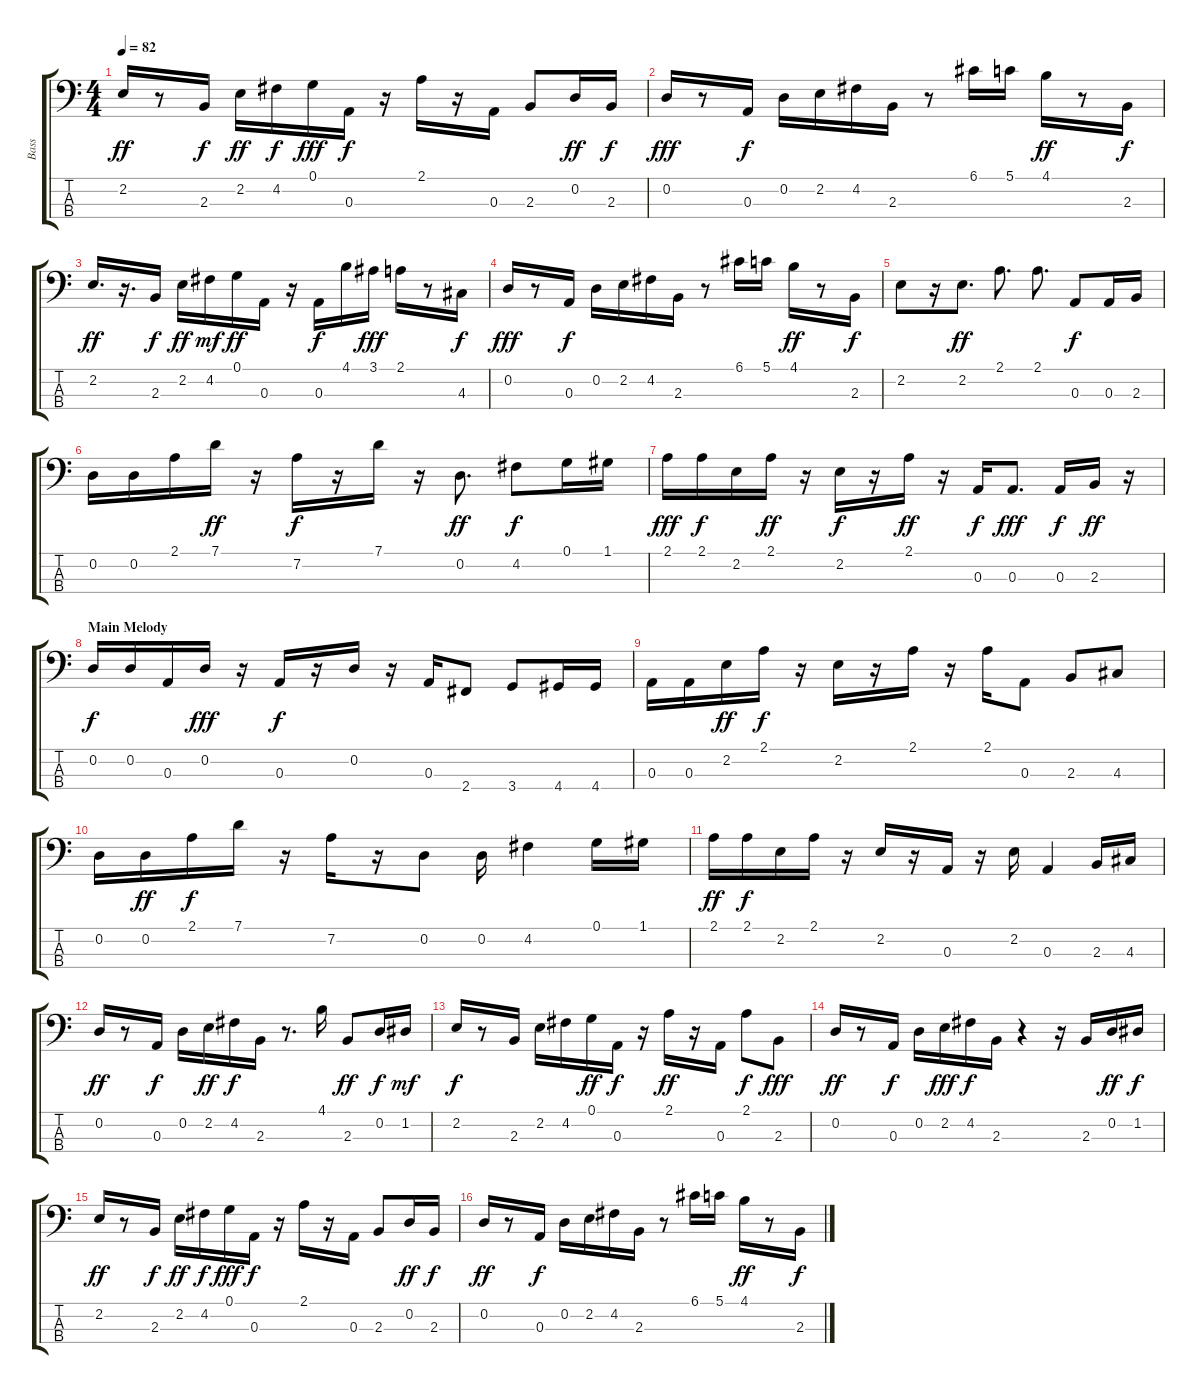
\track ("Bass" "Bass") {instrument electricbassfinger}
\staff {score tabs}
\tuning (G2 D2 A1 E1) {hide}
\ts (4 4)
\tempo 82
\clef f4
\ks c
2.2.16{dy ff} r.8 2.3.16{dy f} 2.2.16{dy ff} 4.2.16{dy f} 0.1.16{dy fff} 0.3.16{dy f} r.16 2.1.16 r.16 0.3.16 2.3.8 0.2.16{dy ff} 2.3.16{dy f} |
0.2.16{dy fff} r.8 0.3.16{dy f} 0.2.16 2.2.16 4.2.16 2.3.16 r.8 6.1.16 5.1.16 4.1.16{dy ff} r.8 2.3.16{dy f} |
2.2.16{d dy ff} r.16{d} 2.3.16{dy f} 2.2.16{dy ff} 4.2.16{dy mf} 0.1.16{dy ff} 0.3.16 r.16 0.3.16{dy f} 4.1.16 3.1.16{dy fff} 2.1.16 r.8 4.3.16{dy f} |
0.2.16{dy fff} r.8 0.3.16{dy f} 0.2.16 2.2.16 4.2.16 2.3.16 r.8 6.1.16 5.1.16 4.1.16{dy ff} r.8 2.3.16{dy f} |
2.2.8 r.16 2.2.8{d dy ff} 2.1.8{d} 2.1.8{d} 0.3.8{dy f} 0.3.16 2.3.16 |
0.2.16 0.2.16 2.1.16 7.1.16{dy ff} r.16 7.2.16{dy f} r.16 7.1.16 r.16 0.2.8{d dy ff} 4.2.8{dy f} 0.1.16 1.1.16 |
2.1.16{dy fff} 2.1.16{dy f} 2.2.16 2.1.16{dy ff} r.16 2.2.16{dy f} r.16 2.1.16{dy ff} r.16 0.3.16{dy f} 0.3.8{d dy fff} 0.3.16{dy f} 2.3.16{dy ff} r.16 |
\section ("" "Main Melody")
0.2.16{dy f} 0.2.16 0.3.16 0.2.16{dy fff} r.16 0.3.16{dy f} r.16 0.2.16 r.16 0.3.16 2.4.8 3.4.8 4.4.16 4.4.16 |
0.3.16 0.3.16 2.2.16{dy ff} 2.1.16{dy f} r.16 2.2.16 r.16 2.1.16 r.16 2.1.16 0.3.8 2.3.8 4.3.8 |
0.2.16 0.2.16{dy ff} 2.1.16{dy f} 7.1.16 r.16 7.2.16 r.16 0.2.8 0.2.16 4.2.4 0.1.16 1.1.16 |
2.1.16{dy ff} 2.1.16{dy f} 2.2.16 2.1.16 r.16 2.2.16 r.16 0.3.16 r.16 2.2.16 0.3.4 2.3.16 4.3.16 |
0.2.16{dy ff} r.8 0.3.16{dy f} 0.2.16 2.2.16{dy ff} 4.2.16{dy f} 2.3.16 r.8{d} 4.1.16 2.3.8{dy ff} 0.2.16{dy f} 1.2.16{dy mf} |
2.2.16{dy f} r.8 2.3.16 2.2.16 4.2.16 0.1.16{dy ff} 0.3.16{dy f} r.16 2.1.16{dy ff} r.16 0.3.16 2.1.8{dy f} 2.3.8{dy fff} |
0.2.16{dy ff} r.8 0.3.16{dy f} 0.2.16 2.2.16{dy fff} 4.2.16{dy f} 2.3.16 r.4 r.16 2.3.16 0.2.16{dy ff} 1.2.16{dy f} |
2.2.16{dy ff} r.8 2.3.16{dy f} 2.2.16{dy ff} 4.2.16{dy f} 0.1.16{dy fff} 0.3.16{dy f} r.16 2.1.16 r.16 0.3.16 2.3.8 0.2.16{dy ff} 2.3.16{dy f} |
0.2.16{dy ff} r.8 0.3.16{dy f} 0.2.16 2.2.16 4.2.16 2.3.16 r.8 6.1.16 5.1.16 4.1.16{dy ff} r.8 2.3.16{dy f}
